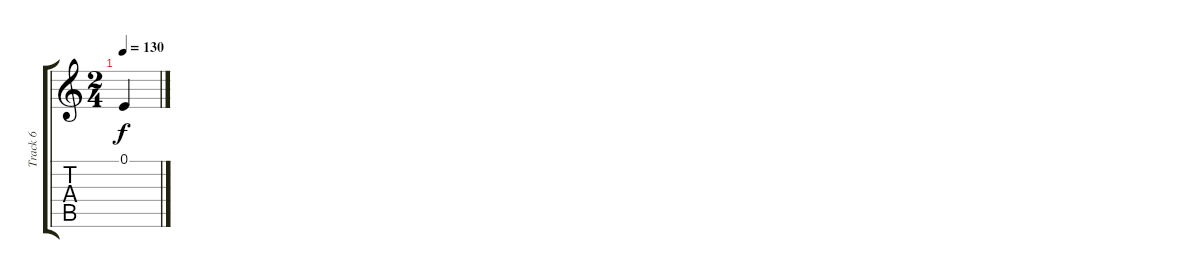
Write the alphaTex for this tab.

\track ("Track 6" "Track 6") {instrument synthstrings2}
\staff {score tabs}
\tuning (E4 B3 G3 D3 A2 E2) {hide}
\ts (2 4)
\tempo 130
\clef g2
\ks c
0.1{t}.4{dy f}
